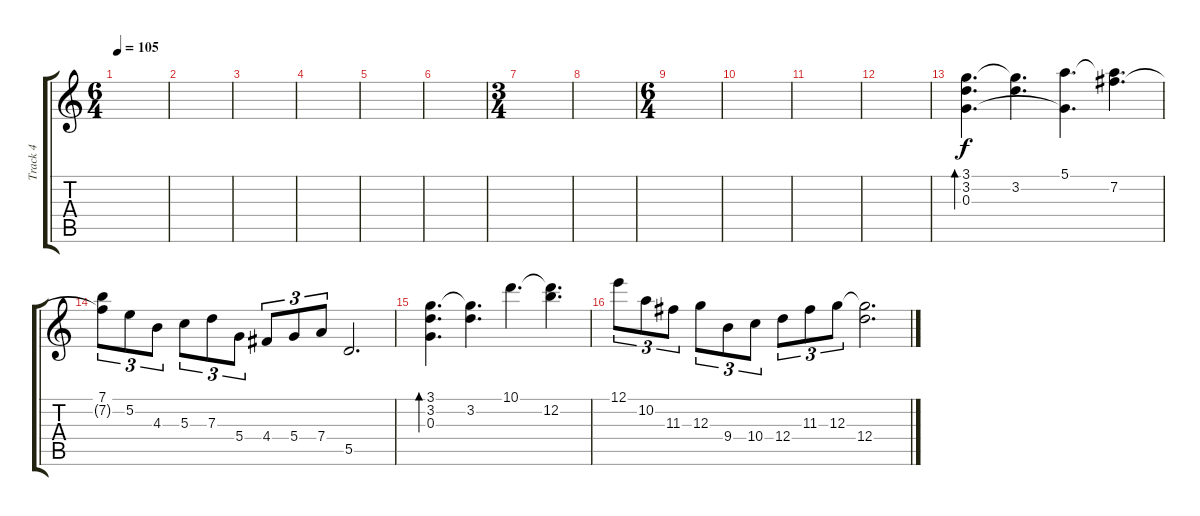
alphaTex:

\track ("Track 4" "Track 4") {instrument acousticguitarsteel}
\staff {score tabs}
\tuning (E4 B3 G3 D3 A2 E2) {hide}
\ts (6 4)
\tempo 105
\clef g2
\ks c
|
|
|
|
|
|
\ts (3 4)
|
|
\ts (6 4)
|
|
|
|
(3.1 3.2 0.3).4{d bd 480} (3.1{t} 3.2).4{d} (5.1 0.3{t}).4{d} (5.1{t} 7.2).4{d} |
(7.1 7.2{t}).8{tu (3 2)} 5.2.8{tu (3 2)} 4.3.8{tu (3 2)} 5.3.8{tu (3 2)} 7.3.8{tu (3 2)} 5.4.8{tu (3 2)} 4.4.8{tu (3 2)} 5.4.8{tu (3 2)} 7.4.8{tu (3 2)} 5.5.2{d} |
(3.1 3.2 0.3).4{d bd 480} (3.1{t} 3.2).4{d} 10.1.4{d} (10.1{t} 12.2).4{d} |
12.1.8{tu (3 2)} 10.2.8{tu (3 2)} 11.3.8{tu (3 2)} 12.3.8{tu (3 2)} 9.4.8{tu (3 2)} 10.4.8{tu (3 2)} 12.4.8{tu (3 2)} 11.3.8{tu (3 2)} 12.3.8{tu (3 2)} (12.3{t} 12.4).2{d}
